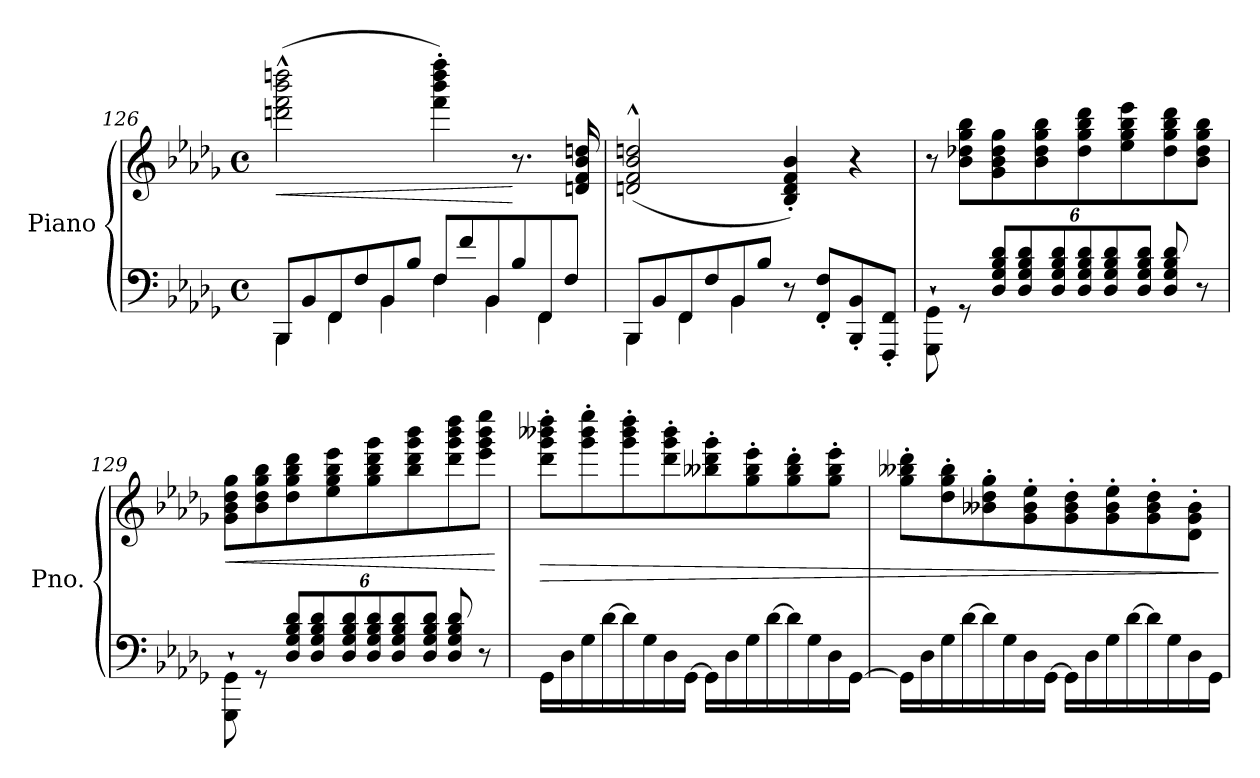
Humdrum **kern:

**kern	**kern	**dynam
*part1	*part1	*part1
*staff2	*staff1	*staff1/2
*I"Piano	*	*
*I'Pno.	*	*
!!LO:PB:g=z
*clefF4	*clefG2	*
*k[b-e-a-d-g-]	*k[b-e-a-d-g-]	*
*M4/4	*M4/4	*
*met(c)	*met(c)	*
*Xtuplet	*	*
=126	=126	=126
*^	*	*
!	!	!	!LO:HP:b
12BBB-/L	6BBB-\	(>2dddn\^^ 2fff\^^ 2bbb-\^^ 2ddddn\^^	<
12BB-/	.	.	.
12FF/	6FF\	.	.
12F/	.	.	.
12BB-/	6BB-\	.	.
12B-/J	.	.	.
12F/L	6F\	4fff\' 4bbb-\' 4dddd\' 4ffff\')	.
12f/	.	.	.
12BB-/	6BB-\	.	.
12B-/	.	8.r	[
12FF/	6FF\	.	.
12F/J	.	.	.
.	.	16dn/ 16f/ 16b-/ 16ddn/	.
=127	=127	=127	=127
12BBB-/L	6BBB-\	(<2dn/^^ 2f/^^ 2b-/^^ 2ddn/^^	.
12BB-/	.	.	.
12FF/	6FF\	.	.
12F/	.	.	.
12BB-/	6BB-\	.	.
12B-/J	.	.	.
8r	2ryy	4B-/' 4d/' 4f/' 4b-/')	.
8FF/' 8F/'L	.	.	.
8BBB-/' 8BB-/'	.	4r	.
8FFF/' 8FF/'J	.	.	.
*v	*v	*	*
=128	=128	=128
8GGG-\` 8GG-\`	8r	.
8rGG	8b-\ 8dd-X\ 8gg-\ 8bb-\L	.
*tuplet	*	*
*Xbrackettup	*	*
12D-/ 12G-/ 12B-/ 12d-/L	8g-\ 8b-\ 8dd-\ 8gg-\	.
12D-/ 12G-/ 12B-/ 12d-/	.	.
.	8b-\ 8dd-\ 8gg-\ 8bb-\	.
12D-/ 12G-/ 12B-/ 12d-/	.	.
12D-/ 12G-/ 12B-/ 12d-/	8dd-\ 8gg-\ 8bb-\ 8ddd-\	.
12D-/ 12G-/ 12B-/ 12d-/	.	.
.	8ee-\ 8gg-\ 8bb-\ 8eee-\	.
12D-/ 12G-/ 12B-/ 12d-/J	.	.
8D-/ 8G-/ 8B-/ 8d-/	8dd-\ 8gg-\ 8bb-\ 8ddd-\	.
8r	8b-\ 8dd-\ 8gg-\ 8bb-\J	.
!!LO:LB:g=z
=129	=129	=129
!	!	!LO:HP:b
8GGG-\` 8GG-\`	8g-\ 8b-\ 8dd-\ 8gg-\L	<
8rGG	8b-\ 8dd-\ 8gg-\ 8bb-\	.
12D-/ 12G-/ 12B-/ 12d-/L	8dd-\ 8gg-\ 8bb-\ 8ddd-\	.
12D-/ 12G-/ 12B-/ 12d-/	.	.
.	8ee-\ 8gg-\ 8bb-\ 8eee-\	.
12D-/ 12G-/ 12B-/ 12d-/	.	.
12D-/ 12G-/ 12B-/ 12d-/	8gg-\ 8bb-\ 8ddd-\ 8ggg-\	.
12D-/ 12G-/ 12B-/ 12d-/	.	.
.	8bb-\ 8ddd-\ 8ggg-\ 8bbb-\	.
12D-/ 12G-/ 12B-/ 12d-/J	.	.
8D-/ 8G-/ 8B-/ 8d-/	8ddd-\ 8ggg-\ 8bbb-\ 8dddd-\	.
8r	8eee-\ 8ggg-\ 8bbb-\ 8eeee-\J	.
.	.	[
!!LO:LB:g=z
=130	=130	=130
!	!	!LO:HP:b
16GG-\LL	8ddd-\' 8ggg-\' 8bbb--X\' 8dddd-\'L	>
16D-\	.	.
16G-\	8ggg-\' 8bbb--\' 8eeee-\'	.
[16d-\	.	.
16d-\]	8ggg-\' 8bbb--\' 8dddd-\'	.
16G-\	.	.
16D-\	8ddd-\' 8ggg-\' 8bbb--\'	.
[16GG-\JJ	.	.
16GG-\LL]	8bb--X\' 8ddd-\' 8ggg-\'	.
16D-\	.	.
16G-\	8gg-\' 8bb--\' 8eee-\'	.
[16d-\	.	.
16d-\]	8gg-\' 8bb--\' 8ddd-\'	.
16G-\	.	.
16D-\	8gg-\' 8bb--\' 8eee-\'J	.
[16GG-\JJ	.	.
=131	=131	=131
16GG-\LL]	8gg-\' 8bb--X\' 8ddd-\'L	.
16D-\	.	.
16G-\	8dd-\' 8gg-\' 8bb--\'	.
[16d-\	.	.
16d-\]	8b--X\' 8dd-\' 8gg-\'	.
16G-\	.	.
16D-\	8g-\' 8b--\' 8ee-\'	.
[16GG-\JJ	.	.
16GG-\LL]	8g-\' 8b--\' 8dd-\'	.
16D-\	.	.
16G-\	8g-\' 8b--\' 8ee-\'	.
[16d-\	.	.
16d-\]	8g-\' 8b--\' 8dd-\'	.
16G-\	.	.
16D-\	8d-\' 8g-\' 8b--\'J	.
16GG-\JJ	.	.
.	.	]
=	=	=
*-	*-	*-
